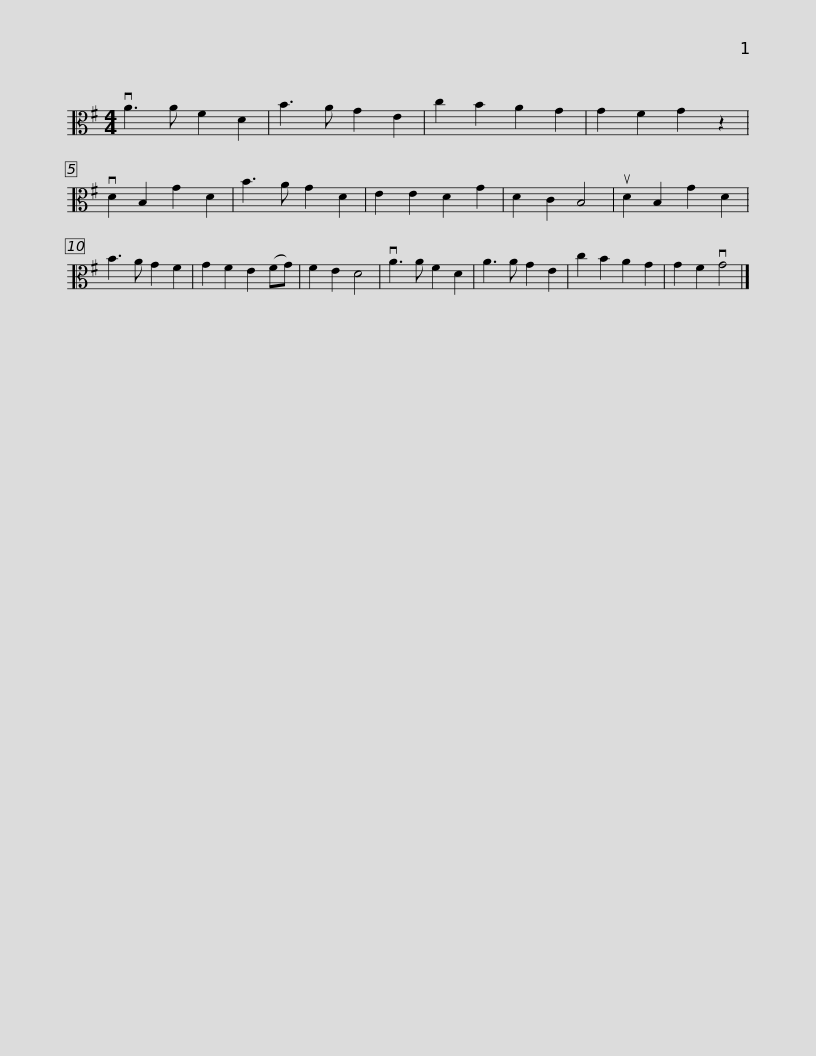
X:1
L:1/8
M:4/4
I:linebreak $
K:G
V:1 alto
V:1
 vA3 A F2 D2 | B3 A G2 E2 | c2 B2 A2 G2 | G2 F2 G2 z2 | vD2 B,2 G2 D2 | %5
 B3 A G2 D2 | E2 E2 D2 G2 | D2 C2 B,4 | uD2 B,2 G2 D2 | B3 A G2 F2 |$ %10
 G2 F2 E2 (FG) | F2 E2 D4 | vA3 A F2 D2 | A3 A G2 E2 | c2 B2 A2 G2 | %15
 G2 F2 vG4 |] %16
